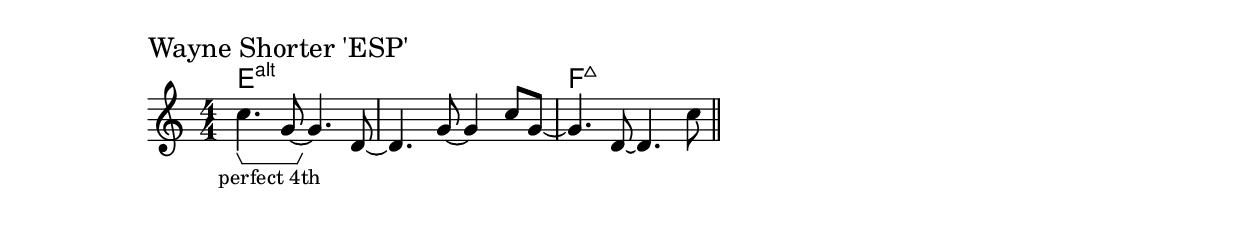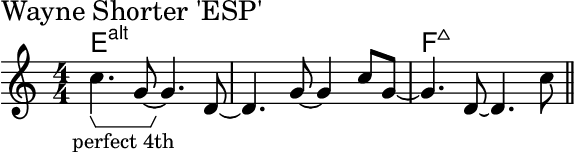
\version "2.24.4"
\language "english"
#(ly:set-option 'crop #t)
\include "include/alt.ly"
\score {
  \midi {
    \tempo 4=140
  }
  \layout {
    \context {
      \Score
      \omit BarNumber
    }
    \context {
      \Voice
      \consists Horizontal_bracket_engraver
    }
  }
  {
    <<
    \chords {
      \set noChordSymbol = ""
      \set minorChordModifier = \markup { "-" }
      \skip \ppp % spacer to set voice volume
      e1:alt | r1 | f1:maj7
    }
    \new Staff {
      \key c \major
      \numericTimeSignature
      \time 4/4
      \clef treble
      {
        \sectionLabel "Wayne Shorter 'ESP'"
        \relative {
          \skip \ff % spacer to set voice volume
          \once\override HorizontalBracketText.text = "perfect 4th"
          c''4. \startGroup g8~ \stopGroup  g4. d8~ |
          d4. g8~ g4 c8 g8~ |
          g4. d8~ d4. c'8
          \bar "||"
        }
      }
    }
    >>
  }
}
